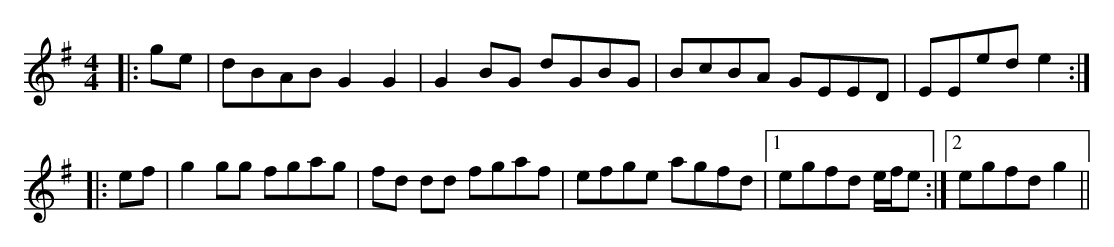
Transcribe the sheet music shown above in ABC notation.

X:1
M:4/4
K:G
|:ge|dBAB G2 G2|G2 BG dGBG|BcBA GEED|EEed e2:|
|:ef|g2 gg fgag|fd dd fgaf|efge agfd|1 egfd e/f/e:|2 egfd g2||
